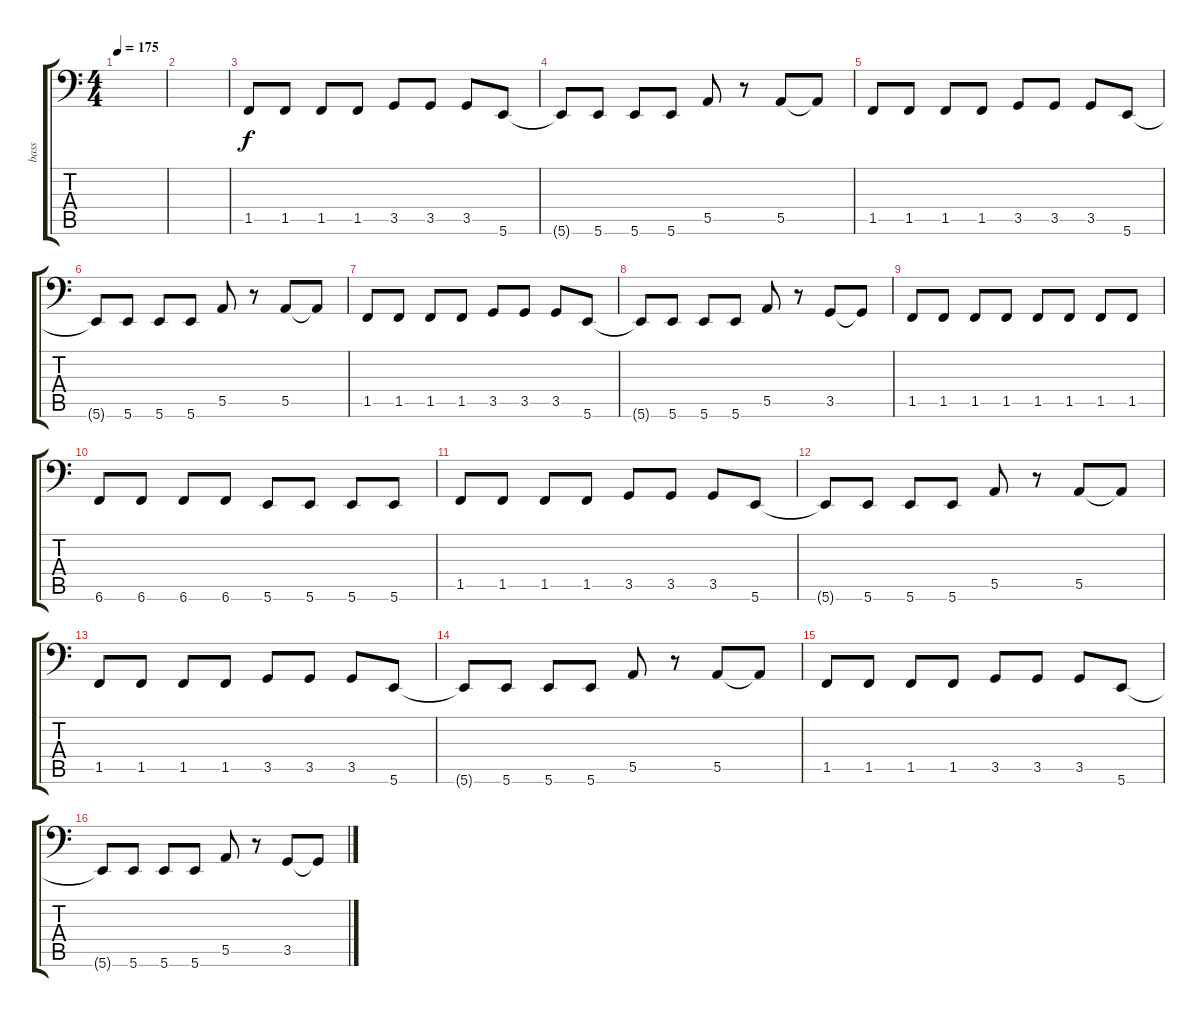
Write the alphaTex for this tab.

\track ("bass" "bass") {instrument electricbassfinger}
\staff {score tabs}
\tuning (C3 G2 D2 A1 E1 B0) {hide}
\ts (4 4)
\tempo 175
\clef f4
\ks c
|
|
1.5.8 1.5.8 1.5.8 1.5.8 3.5.8 3.5.8 3.5.8 5.6.8 |
5.6{t}.8 5.6.8 5.6.8 5.6.8 5.5.8 r.8 5.5.8 5.5{t}.8 |
1.5.8 1.5.8 1.5.8 1.5.8 3.5.8 3.5.8 3.5.8 5.6.8 |
5.6{t}.8 5.6.8 5.6.8 5.6.8 5.5.8 r.8 5.5.8 5.5{t}.8 |
1.5.8 1.5.8 1.5.8 1.5.8 3.5.8 3.5.8 3.5.8 5.6.8 |
5.6{t}.8 5.6.8 5.6.8 5.6.8 5.5.8 r.8 3.5.8 3.5{t}.8 |
1.5.8 1.5.8 1.5.8 1.5.8 1.5.8 1.5.8 1.5.8 1.5.8 |
6.6.8 6.6.8 6.6.8 6.6.8 5.6.8 5.6.8 5.6.8 5.6.8 |
1.5.8 1.5.8 1.5.8 1.5.8 3.5.8 3.5.8 3.5.8 5.6.8 |
5.6{t}.8 5.6.8 5.6.8 5.6.8 5.5.8 r.8 5.5.8 5.5{t}.8 |
1.5.8 1.5.8 1.5.8 1.5.8 3.5.8 3.5.8 3.5.8 5.6.8 |
5.6{t}.8 5.6.8 5.6.8 5.6.8 5.5.8 r.8 5.5.8 5.5{t}.8 |
1.5.8 1.5.8 1.5.8 1.5.8 3.5.8 3.5.8 3.5.8 5.6.8 |
5.6{t}.8 5.6.8 5.6.8 5.6.8 5.5.8 r.8 3.5.8 3.5{t}.8
